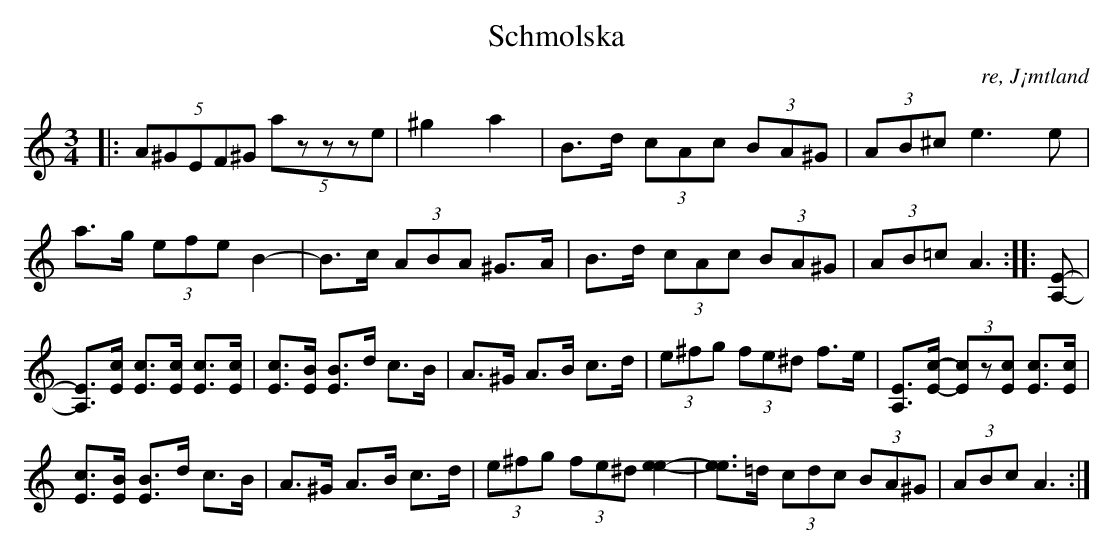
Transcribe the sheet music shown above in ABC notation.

X:1
T:Schmolska
O: re, J¡mtland
M:3/4
L:1/8
K:Am
|: (5:2A^GEF^G (5:2azzze | ^g2 a2 | B>d (3cAc (3BA^G | (3AB^c e3 e |
a>g (3efe B2- | B>c (3ABA ^G>A | B>d (3cAc (3BA^G | (3AB=c A3 :: [E-A,-] |
[EA,]>[cE] [cE]>[cE] [cE]>[cE] | [cE]>[BE] [BE]>d c>B | A>^G A>B c>d | (3e^fg (3fe^d f>e | [EA,]>[c-E-] (3[cE]z[cE] [cE]>[cE] |
[cE]>[BE] [BE]>d c>B | A>^G A>B c>d | (3e^fg (3fe^d [e2-e2-] | [ee]>=d (3cdc (3BA^G | (3ABc A3 :|]
